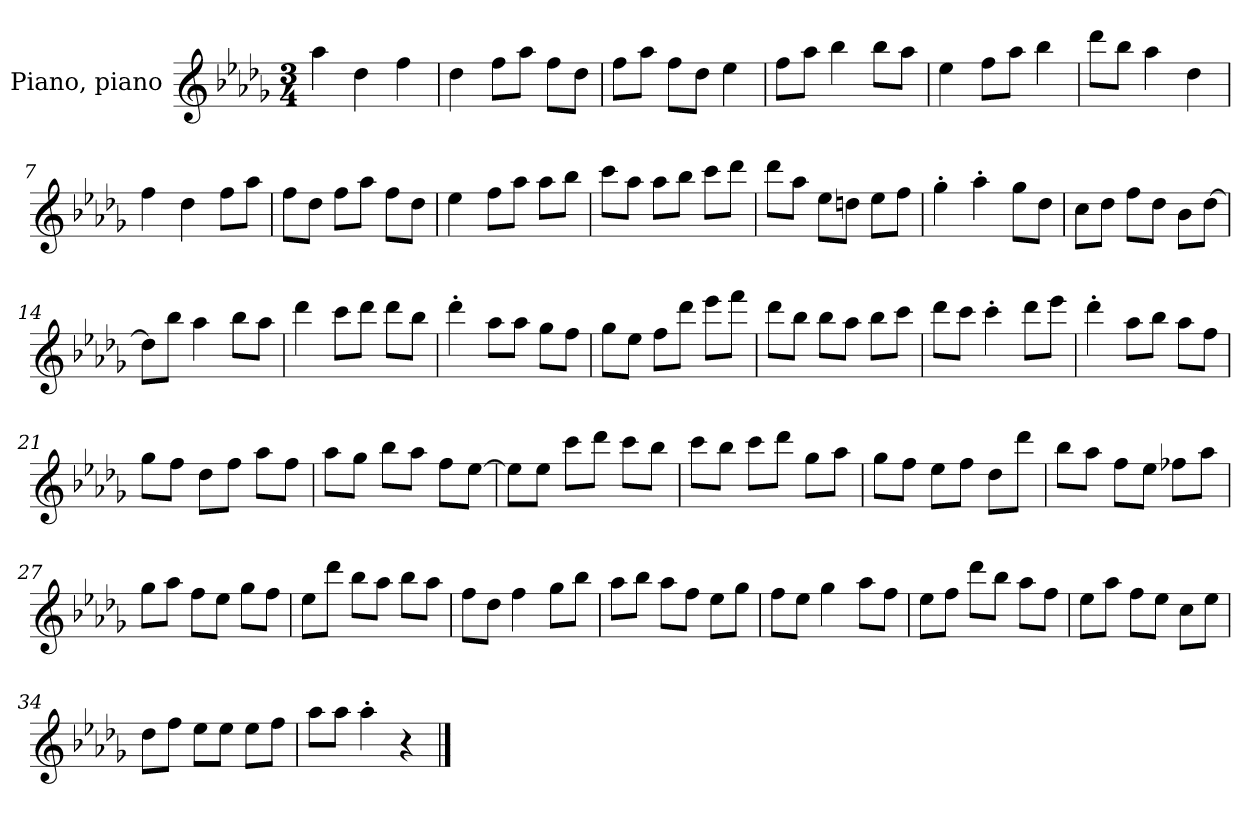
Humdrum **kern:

**kern
*part1
*staff1
*I"Piano, piano
*clefG2
*k[b-e-a-d-g-]
*M3/4
*MM83
=1
4aa-\
4dd-\
4ff\
=2
4dd-\
8ff\L
8aa-\J
8ff\L
8dd-\J
=3
8ff\L
8aa-\J
8ff\L
8dd-\J
4ee-\
=4
8ff\L
8aa-\J
4bb-\
8bb-\L
8aa-\J
=5
4ee-\
8ff\L
8aa-\J
4bb-\
=6
8ddd-\L
8bb-\J
4aa-\
4dd-\
=7
4ff\
4dd-\
8ff\L
8aa-\J
!!LO:LB:g=z
=8
8ff\L
8dd-\J
8ff\L
8aa-\J
8ff\L
8dd-\J
=9
4ee-\
8ff\L
8aa-\J
8aa-\L
8bb-\J
=10
8ccc\L
8aa-\J
8aa-\L
8bb-\J
8ccc\L
8ddd-\J
=11
8ddd-\L
8aa-\J
8ee-\L
8ddn\J
8ee-\L
8ff\J
=12
4gg-'\
4aa-'\
8gg-\L
8dd-\J
=13
8cc\L
8dd-\J
8ff\L
8dd-\J
8b-\L
[8dd-\J
!!LO:LB:g=z
=14
8dd-\L]
8bb-\J
4aa-\
8bb-\L
8aa-\J
=15
4ddd-\
8ccc\L
8ddd-\J
8ddd-\L
8bb-\J
=16
4ddd-'\
8aa-\L
8aa-\J
8gg-\L
8ff\J
=17
8gg-\L
8ee-\J
8ff\L
8ddd-\J
8eee-\L
8fff\J
=18
8ddd-\L
8bb-\J
8bb-\L
8aa-\J
8bb-\L
8ccc\J
=19
8ddd-\L
8ccc\J
4ccc'\
8ddd-\L
8eee-\J
!!LO:LB:g=z
=20
4ddd-'\
8aa-\L
8bb-\J
8aa-\L
8ff\J
=21
8gg-\L
8ff\J
8dd-\L
8ff\J
8aa-\L
8ff\J
=22
8aa-\L
8gg-\J
8bb-\L
8aa-\J
8ff\L
[8ee-\J
=23
8ee-\L]
8ee-\J
8ccc\L
8ddd-\J
8ccc\L
8bb-\J
=24
8ccc\L
8bb-\J
8ccc\L
8ddd-\J
8gg-\L
8aa-\J
=25
8gg-\L
8ff\J
8ee-\L
8ff\J
8dd-\L
8ddd-\J
!!LO:LB:g=z
=26
8bb-\L
8aa-\J
8ff\L
8ee-\J
8ff-X\L
8aa-\J
=27
8gg-\L
8aa-\J
8ff\L
8ee-\J
8gg-\L
8ff\J
=28
8ee-\L
8ddd-\J
8bb-\L
8aa-\J
8bb-\L
8aa-\J
=29
8ff\L
8dd-\J
4ff\
8gg-\L
8bb-\J
=30
8aa-\L
8bb-\J
8aa-\L
8ff\J
8ee-\L
8gg-\J
=31
8ff\L
8ee-\J
4gg-\
8aa-\L
8ff\J
!!LO:LB:g=z
=32
8ee-\L
8ff\J
8ddd-\L
8bb-\J
8aa-\L
8ff\J
=33
8ee-\L
8aa-\J
8ff\L
8ee-\J
8cc\L
8ee-\J
=34
8dd-\L
8ff\J
8ee-\L
8ee-\J
8ee-\L
8ff\J
=35
8aa-\L
8aa-\J
4aa-'\
4r
==
*-
